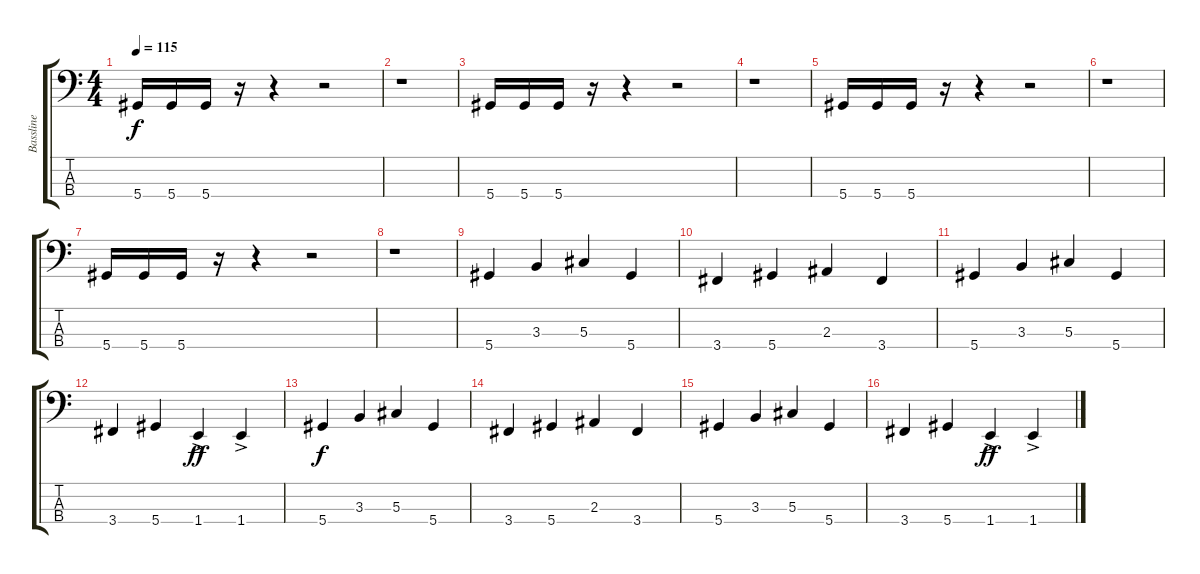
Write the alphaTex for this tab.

\track ("Bassline" "Bassline") {instrument electricbassfinger}
\staff {score tabs}
\tuning (Gb2 Db2 Ab1 Eb1) {hide}
\ts (4 4)
\tempo 115
\clef f4
\ks c
5.4.16{dy f} 5.4.16 5.4.16 r.16 r.4 r.2 |
r.1 |
5.4.16 5.4.16 5.4.16 r.16 r.4 r.2 |
r.1 |
5.4.16 5.4.16 5.4.16 r.16 r.4 r.2 |
r.1 |
5.4.16 5.4.16 5.4.16 r.16 r.4 r.2 |
r.1 |
5.4.4 3.3.4 5.3.4 5.4.4 |
3.4.4 5.4.4 2.3.4 3.4.4 |
5.4.4 3.3.4 5.3.4 5.4.4 |
3.4.4 5.4.4 1.4{ac}.4{dy ff} 1.4{ac}.4 |
5.4.4{dy f} 3.3.4 5.3.4 5.4.4 |
3.4.4 5.4.4 2.3.4 3.4.4 |
5.4.4 3.3.4 5.3.4 5.4.4 |
3.4.4 5.4.4 1.4{ac}.4{dy ff} 1.4{ac}.4
